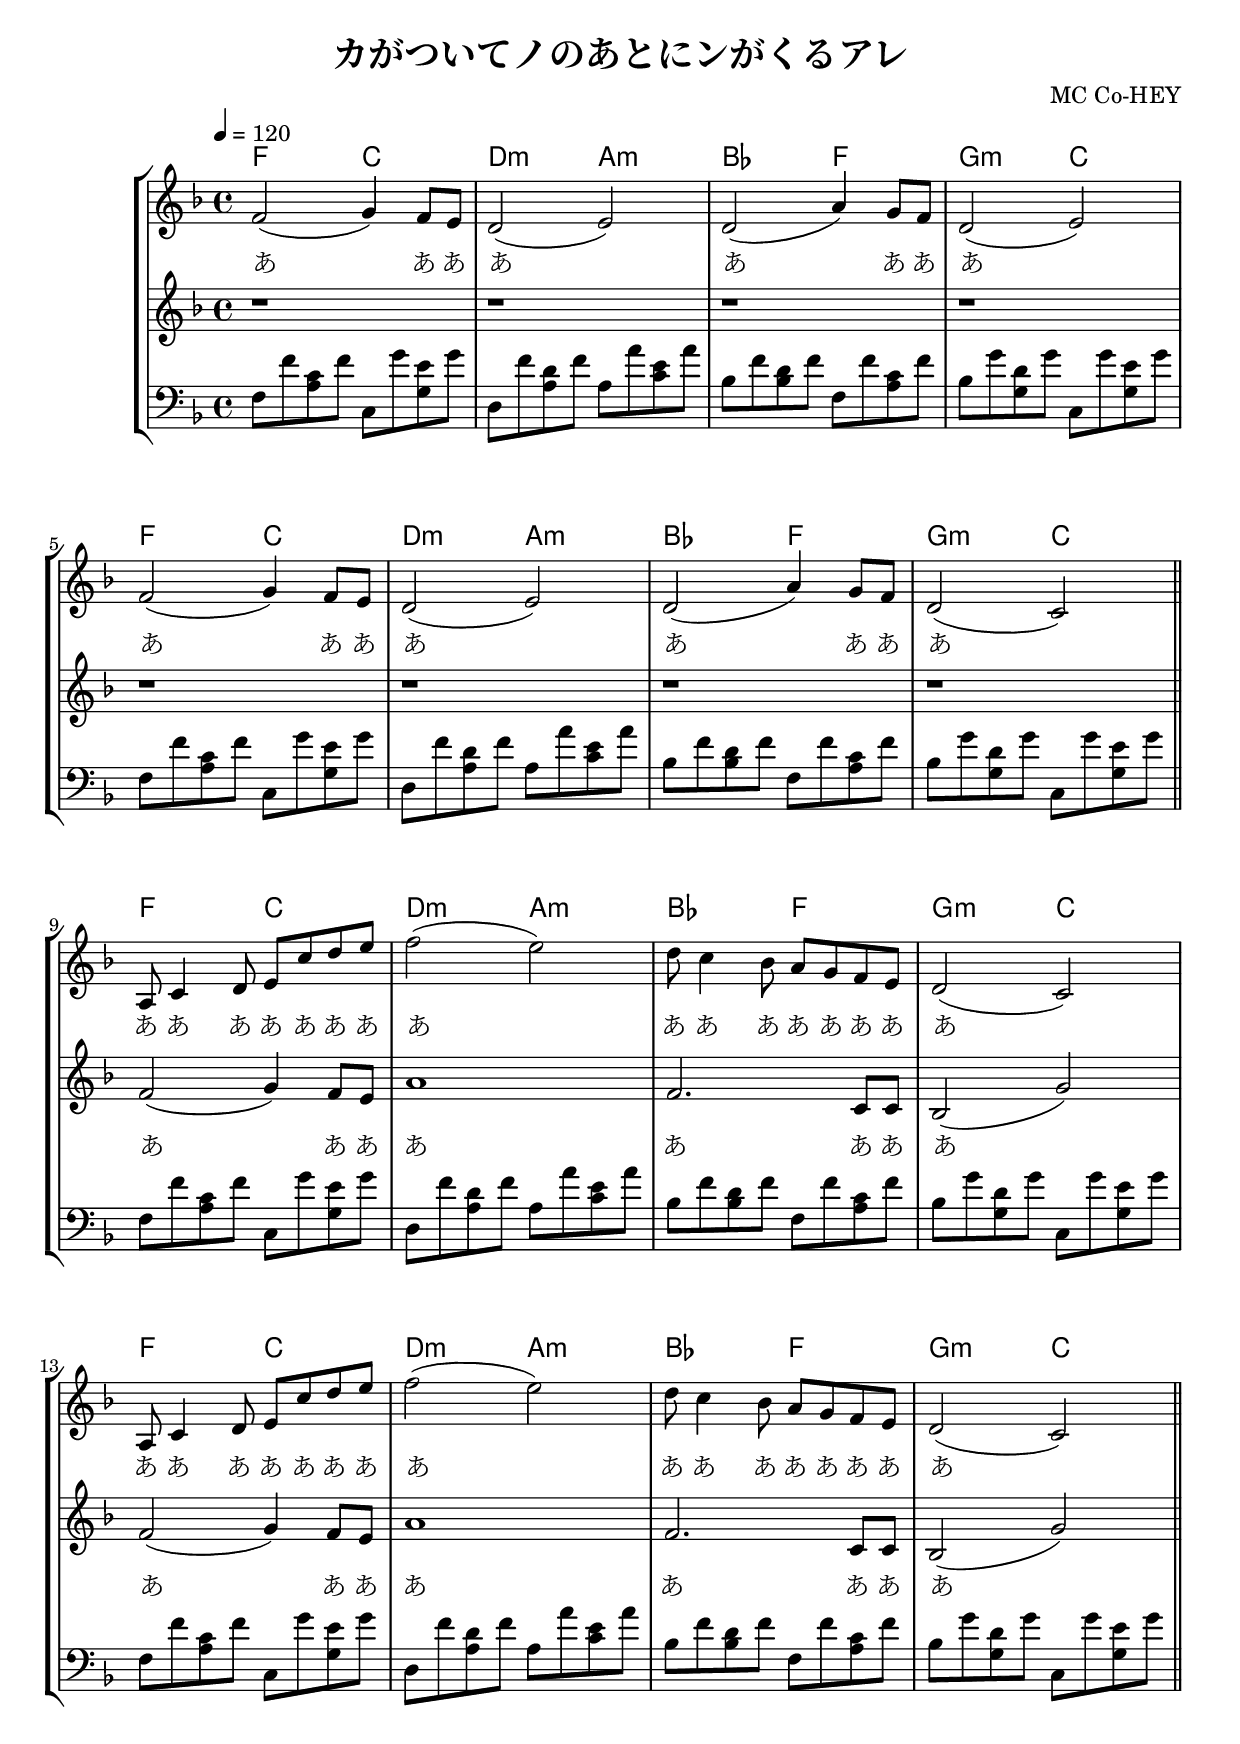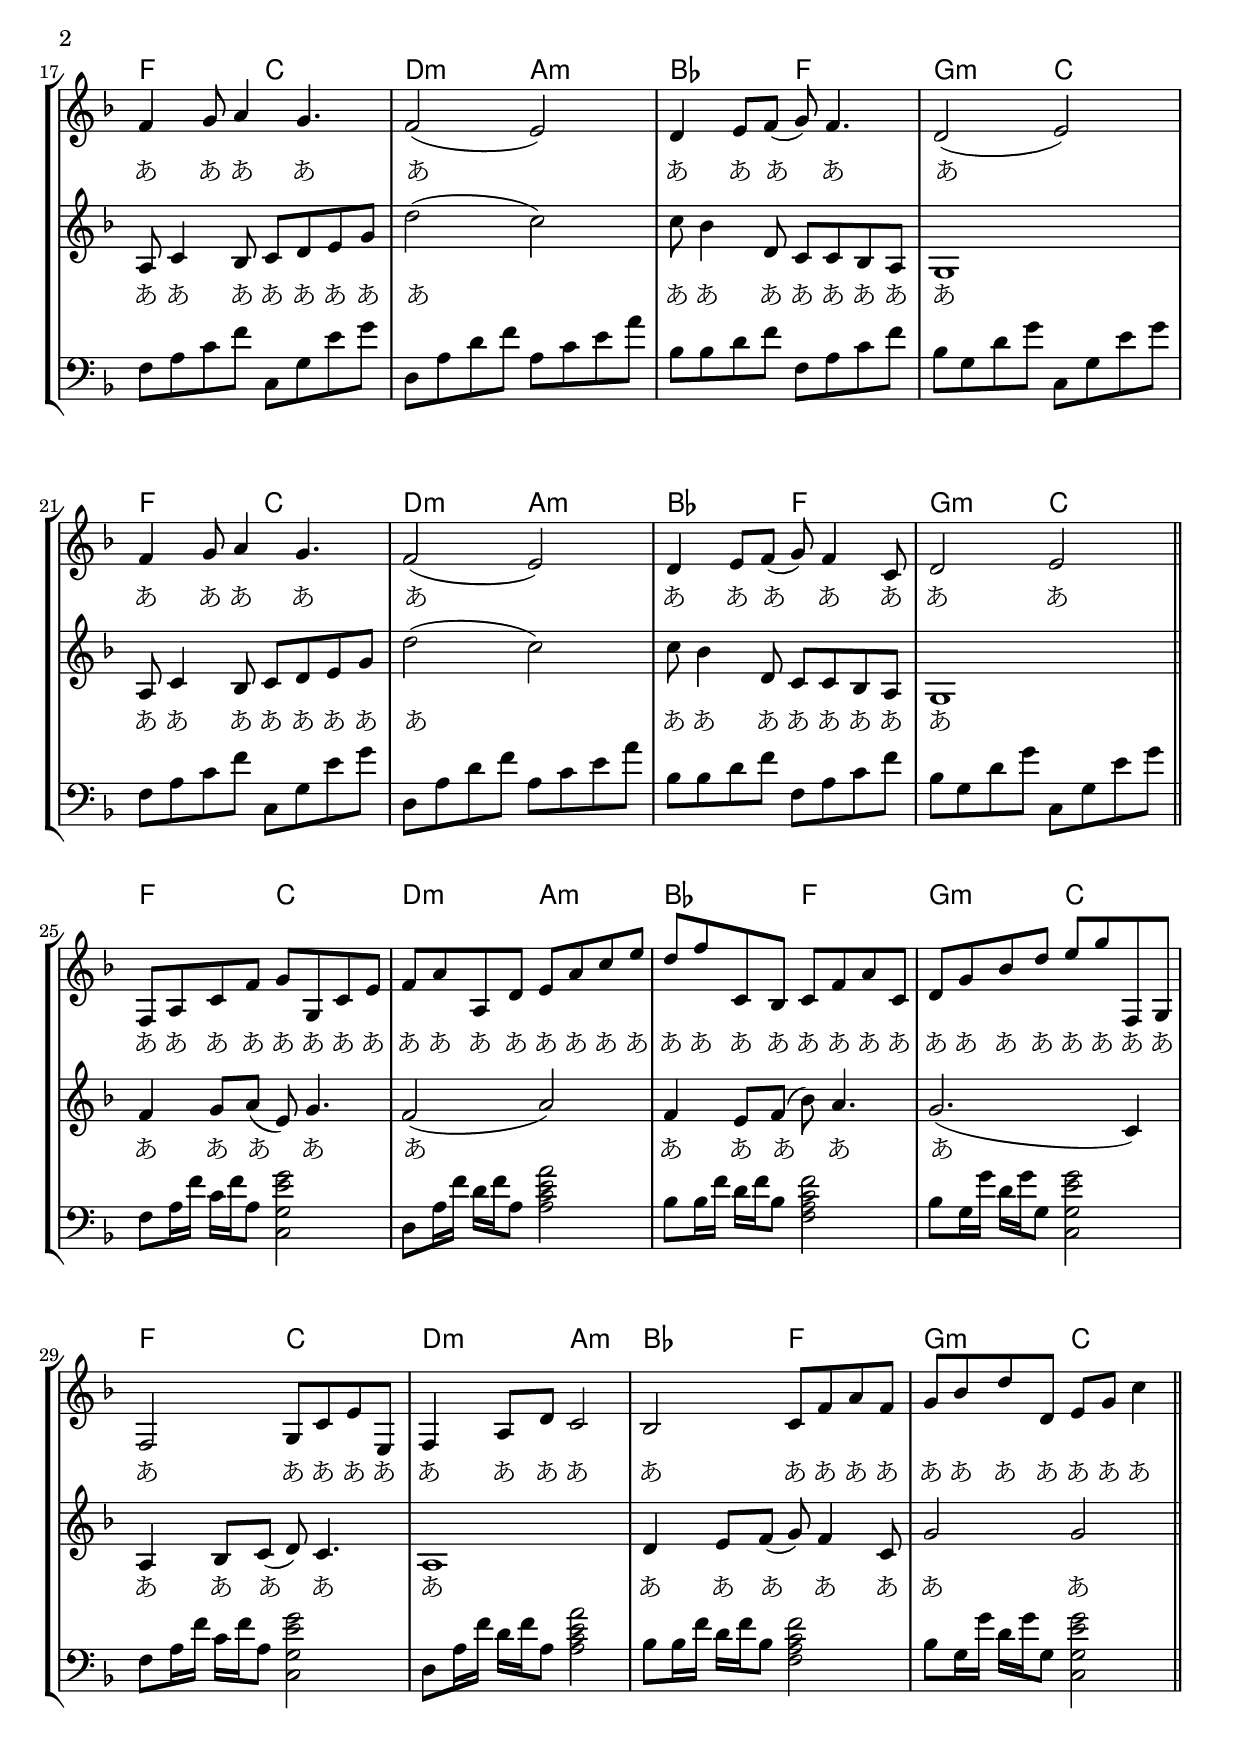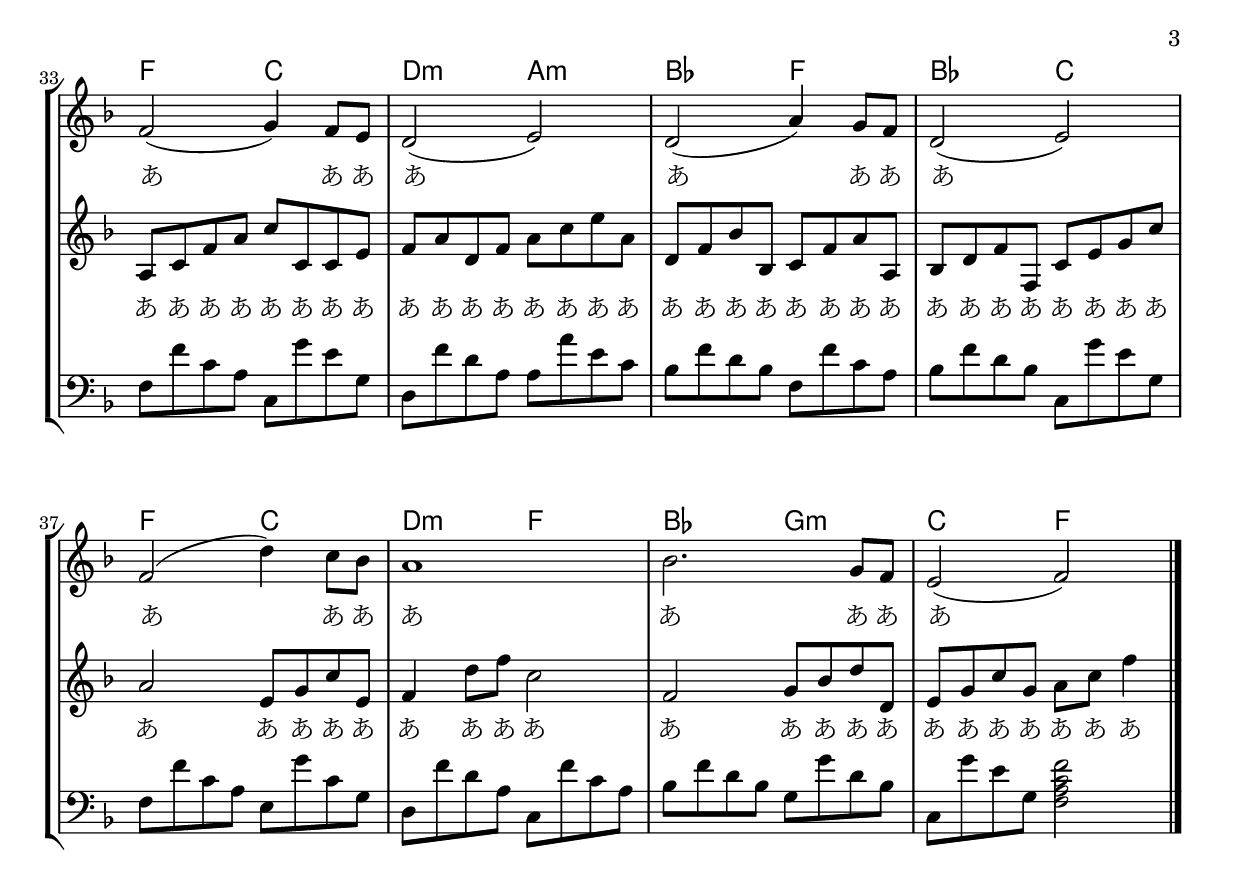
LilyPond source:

\version "2.12.1"

\header {
	title = \markup {カがついてノのあとにンがくるアレ}
	composer = \markup \center-column {"MC Co-HEY"}
}

harmony = \chordmode {
	f2 c d:m a:m bes f g:m c f c d:m a:m bes f g:m c 

	f c d:m a:m bes f g:m c f c d:m a:m bes f g:m c 

	f c d:m a:m bes f g:m c f c d:m a:m bes f g:m c 

	f c d:m a:m bes f g:m c f c d:m a:m bes f g:m c 

	f c d:m a:m bes f bes c f c d:m f bes g:m c f 
}

melody = {
	\set Staff.midiInstrument = #"String Ensemble 1"
		\key f \major
	\tempo 4 = 120
f'2  (g'4)  f'8  e'8 
	d'2  (e'2) 
	d'2  (a'4)  g'8  f'8 
	d'2  (e'2) 
	f'2  (g'4)  f'8  e'8 
	d'2  (e'2) 
	d'2  (a'4)  g'8  f'8 
	d'2  (c'2)
	\set Staff.midiInstrument = #"String Ensemble 1"
	a8  c'4  d'8  e'8  c''8  d''8  e''8 
	f''2  (e''2) 
	d''8  c''4  bes'8  a'8  g'8  f'8  e'8 
	d'2  (c'2) 
	a8  c'4  d'8  e'8  c''8  d''8  e''8 
	f''2  (e''2) 
	d''8  c''4  bes'8  a'8  g'8  f'8  e'8 
	d'2  (c'2)
	\set Staff.midiInstrument = #"String Ensemble 1"
	f'4  g'8  a'4  g'4. 
	f'2  (e'2) 
	d'4  e'8  f'8  (g'8)  f'4. 
	d'2  (e'2) 
	f'4  g'8  a'4  g'4. 
	f'2  (e'2) 
	d'4  e'8  f'8  (g'8)  f'4  c'8 
	d'2  e'2
	\set Staff.midiInstrument = #"String Ensemble 1"
	f8  a8  c'8  f'8  g'8  g8  c'8  e'8 
	f'8  a'8  a8  d'8  e'8  a'8  c''8  e''8 
	d''8  f''8  c'8  bes8  c'8  f'8  a'8  c'8 
	d'8  g'8  bes'8  d''8  e''8  g''8  f8  g8 
	f2  g8  c'8  e'8  e8 
	f4  a8  d'8  c'2 
	bes2  c'8  f'8  a'8  f'8 
	g'8  bes'8  d''8  d'8  e'8  g'8  c''4
	\set Staff.midiInstrument = #"String Ensemble 1"
	f'2  (g'4)  f'8  e'8 
	d'2  (e'2) 
	d'2  (a'4)  g'8  f'8 
	d'2  (e'2) 
	f'2  (d''4)  c''8  bes'8 
	a'1 
	bes'2.  g'8  f'8 
	e'2  (f'2)
	\bar "|."
}

words = \lyricmode {
	あ  あ  あ  あ  あ  あ  あ  あ  あ  あ  あ  あ  あ  あ  あ  あ  
	あ  あ  あ  あ  あ  あ  あ  あ  あ  あ  あ  あ  あ  あ  あ  あ  あ  あ  あ  あ  あ  あ  あ  あ  あ  あ  あ  あ  あ  あ  あ  あ  
	あ  あ  あ  あ  あ  あ  あ  あ  あ  あ  あ  あ  あ  あ  あ  あ  あ  あ  あ  あ  あ  あ  
	あ  あ  あ  あ  あ  あ  あ  あ  あ  あ  あ  あ  あ  あ  あ  あ  あ  あ  あ  あ  あ  あ  あ  あ  あ  あ  あ  あ  あ  あ  あ  あ  あ  あ  あ  あ  あ  あ  あ  あ  あ  あ  あ  あ  あ  あ  あ  あ  あ  あ  あ  あ  あ  
	あ  あ  あ  あ  あ  あ  あ  あ  あ  あ  あ  あ  あ  あ  あ  あ  
}

secondmelody = {
	\set Staff.midiInstrument = #"Recorder"
		\key f \major
	\tempo 4 = 120
r1 
	r1
	r1 r1 r1 r1 r1 r1 	\set Staff.midiInstrument = #"Recorder"
	f'2  (g'4)  f'8  e'8 
	a'1 
	f'2.  c'8  c'8 
	bes2  (g'2) 
	f'2  (g'4)  f'8  e'8 
	a'1 
	f'2.  c'8  c'8 
	bes2  (g'2)
	\set Staff.midiInstrument = #"Recorder"
	a8  c'4  bes8  c'8  d'8  e'8  g'8 
	d''2  (c''2) 
	c''8  bes'4  d'8  c'8  c'8  bes8  a8 
	g1 
	a8  c'4  bes8  c'8  d'8  e'8  g'8 
	d''2  (c''2) 
	c''8  bes'4  d'8  c'8  c'8  bes8  a8 
	g1
	\set Staff.midiInstrument = #"Recorder"
	f'4  g'8  a'8  (e'8)  g'4. 
	f'2  (a'2) 
	f'4  e'8  f'8  (bes'8)  a'4. 
	g'2.  (c'4) 
	a4  bes8  c'8  (d'8)  c'4. 
	a1 
	d'4  e'8  f'8  (g'8)  f'4  c'8 
	g'2  g'2
	\set Staff.midiInstrument = #"Recorder"
	a8  c'8  f'8  a'8  c''8  c'8  c'8  e'8 
	f'8  a'8  d'8  f'8  a'8  c''8  e''8  a'8 
	d'8  f'8  bes'8  bes8  c'8  f'8  a'8  a8 
	bes8  d'8  f'8  f8  c'8  e'8  g'8  c''8 
	a'2  e'8  g'8  c''8  e'8 
	f'4  d''8  f''8  c''2 
	f'2  g'8  bes'8  d''8  d'8 
	e'8  g'8  c''8  g'8  a'8  c''8  f''4
	\bar "|."
}

secondwords = \lyricmode {
	
	あ  あ  あ  あ  あ  あ  あ  あ  あ  あ  あ  あ  あ  あ  あ  あ  
	あ  あ  あ  あ  あ  あ  あ  あ  あ  あ  あ  あ  あ  あ  あ  あ  あ  あ  あ  あ  あ  あ  あ  あ  あ  あ  あ  あ  あ  あ  あ  あ  
	あ  あ  あ  あ  あ  あ  あ  あ  あ  あ  あ  あ  あ  あ  あ  あ  あ  あ  あ  あ  あ  あ  
	あ  あ  あ  あ  あ  あ  あ  あ  あ  あ  あ  あ  あ  あ  あ  あ  あ  あ  あ  あ  あ  あ  あ  あ  あ  あ  あ  あ  あ  あ  あ  あ  あ  あ  あ  あ  あ  あ  あ  あ  あ  あ  あ  あ  あ  あ  あ  あ  あ  あ  あ  あ  あ  
}

tempochange = {
	\tempo 4 = 120
	r1 | r1 | r1 | r1 | r1 | r1 | r1 | r1 \bar "||"
	\tempo 4 = 120
	r1 | r1 | r1 | r1 | r1 | r1 | r1 | r1 \bar "||"
	\tempo 4 = 120
	r1 | r1 | r1 | r1 | r1 | r1 | r1 | r1 \bar "||"
	\tempo 4 = 120
	r1 | r1 | r1 | r1 | r1 | r1 | r1 | r1 \bar "||"
	\tempo 4 = 120
	r1 | r1 | r1 | r1 | r1 | r1 | r1 | r1 \bar "|."
}

mainacc = {
	\clef bass
	\set Staff.midiInstrument = #"Electric Guitar (clean)"
	\key f \major
	\tempo 4 = 120
	f8 f' <a c'> f'
	c8 g' <g e'> g'
	d8 f' <a d'> f'
	a8 a' <c' e'> a'
	bes8 f' <bes d'> f'
	f8 f' <a c'> f'
	bes8 g' <g d'> g'
	c8 g' <g e'> g'
	f8 f' <a c'> f'
	c8 g' <g e'> g'
	d8 f' <a d'> f'
	a8 a' <c' e'> a'
	bes8 f' <bes d'> f'
	f8 f' <a c'> f'
	bes8 g' <g d'> g'
	c8 g' <g e'> g'
	\bar "||"

	\set Staff.midiInstrument = #"Electric Guitar (clean)"
	f8 f' <a c'> f'
	c8 g' <g e'> g'
	d8 f' <a d'> f'
	a8 a' <c' e'> a'
	bes8 f' <bes d'> f'
	f8 f' <a c'> f'
	bes8 g' <g d'> g'
	c8 g' <g e'> g'
	f8 f' <a c'> f'
	c8 g' <g e'> g'
	d8 f' <a d'> f'
	a8 a' <c' e'> a'
	bes8 f' <bes d'> f'
	f8 f' <a c'> f'
	bes8 g' <g d'> g'
	c8 g' <g e'> g'
	\bar "||"

	\set Staff.midiInstrument = #"Electric Guitar (clean)"
	f8 a8 c'8 f'8
	c8 g8 e'8 g'8
	d8 a8 d'8 f'8
	a8 c'8 e'8 a'8
	bes8 bes8 d'8 f'8
	f8 a8 c'8 f'8
	bes8 g8 d'8 g'8
	c8 g8 e'8 g'8
	f8 a8 c'8 f'8
	c8 g8 e'8 g'8
	d8 a8 d'8 f'8
	a8 c'8 e'8 a'8
	bes8 bes8 d'8 f'8
	f8 a8 c'8 f'8
	bes8 g8 d'8 g'8
	c8 g8 e'8 g'8
	\bar "||"

	\set Staff.midiInstrument = #"Electric Guitar (clean)"
	f8 a16 f' c' f' a8
	<c g e' g'>2
	d8 a16 f' d' f' a8
	<a c' e' a'>2
	bes8 bes16 f' d' f' bes8
	<f a c' f'>2
	bes8 g16 g' d' g' g8
	<c g e' g'>2
	f8 a16 f' c' f' a8
	<c g e' g'>2
	d8 a16 f' d' f' a8
	<a c' e' a'>2
	bes8 bes16 f' d' f' bes8
	<f a c' f'>2
	bes8 g16 g' d' g' g8
	<c g e' g'>2
	\bar "||"

	\set Staff.midiInstrument = #"Electric Guitar (clean)"
	f8 f' c' a
	c8 g' e' g
	d8 f' d' a
	a8 a' e' c'
	bes8 f' d' bes
	f8 f' c' a
	bes8 f' d' bes
	c8 g' e' g
	f8 f' c' a
	e8 g' c' g
	d8 f' d' a
	c8 f' c' a
	bes8 f' d' bes
	g8 g' d' bes
	c8 g' e' g
	<f a c' f'>2
	\bar "|."
}

subacc = {
	\clef bass
	\set Staff.midiInstrument = #"Contrabass"
	\key f \major
	\tempo 4 = 120
	f4 r4
	c4 r4
	d4 r4
	a4 r4
	bes4 r4
	f4 r4
	bes4 r4
	c4 r4
	f4 r4
	c4 r4
	d4 r4
	a4 r4
	bes4 r4
	f4 r4
	bes4 r4
	c4 r4
	\bar "||"

	\set Staff.midiInstrument = #"Contrabass"
	f4 r4
	c4 r4
	d4 r4
	a4 r4
	bes4 r4
	f4 r4
	bes4 r4
	c4 r4
	f4 r4
	c4 r4
	d4 r4
	a4 r4
	bes4 r4
	f4 r4
	bes4 r4
	c4 r4
	\bar "||"

	\set Staff.midiInstrument = #"Contrabass"
	f4 r4
	c4 r4
	d4 r4
	a4 r4
	bes4 r4
	f4 r4
	bes4 r4
	c4 r4
	f4 r4
	c4 r4
	d4 r4
	a4 r4
	bes4 r4
	f4 r4
	bes4 r4
	c4 r4
	\bar "||"

	\set Staff.midiInstrument = #"Contrabass"
	f8 f8 f8 f8
	c8 c8 c8 c8
	d8 d8 d8 d8
	a8 a8 a8 a8
	bes8 bes8 bes8 bes8
	f8 f8 f8 f8
	bes8 bes8 bes8 bes8
	c8 c8 c8 c8
	f8 f8 f8 f8
	c8 c8 c8 c8
	d8 d8 d8 d8
	a8 a8 a8 a8
	bes8 bes8 bes8 bes8
	f8 f8 f8 f8
	bes8 bes8 bes8 bes8
	c8 c8 c8 c8
	\bar "||"

	\set Staff.midiInstrument = #"Contrabass"
	f4 r4
	c4 r4
	d4 r4
	a4 r4
	bes4 r4
	f4 r4
	bes4 r4
	c4 r4
	f4 r4
	e4 r4
	d4 r4
	c4 r4
	bes4 r4
	g4 r4
	c4 r4
	f2
	\bar "|."
}

percA = {
	\drummode {
	r1 |r1 |r1 |r1 |r1 |r1 |r1 |r1 \bar "||"
	r1 |r1 |r1 |r1 |r1 |r1 |r1 |r1 \bar "||"
	r1 |r1 |r1 |r1 |r1 |r1 |r1 |r1 \bar "||"
	r1 |r1 |r1 |r1 |r1 |r1 |r1 |r1 \bar "||"
	r1 |r1 |r1 |r1 |r1 |r1 |r1 |r1 \bar "|."
	}
}

percB = {
	\drummode {
	r1 |r1 |r1 |r1 |r1 |r1 |r1 |r1 \bar "||"
	r1 |r1 |r1 |r1 |r1 |r1 |r1 |r1 \bar "||"
	r1 |r1 |r1 |r1 |r1 |r1 |r1 |r1 \bar "||"
	r1 |r1 |r1 |r1 |r1 |r1 |r1 |r1 \bar "||"
	r1 |r1 |r1 |r1 |r1 |r1 |r1 |r1 \bar "|."
	}
}

percC = {
	\drummode {
	r1 |r1 |r1 |r1 |r1 |r1 |r1 |r1 \bar "||"
	r1 |r1 |r1 |r1 |r1 |r1 |r1 |r1 \bar "||"
	r1 |r1 |r1 |r1 |r1 |r1 |r1 |r1 \bar "||"
	r1 |r1 |r1 |r1 |r1 |r1 |r1 |r1 \bar "||"
	r1 |r1 |r1 |r1 |r1 |r1 |r1 |r1 \bar "|."
	}
}

percD = {
	\drummode {
	r1 |r1 |r1 |r1 |r1 |r1 |r1 |r1 \bar "||"
	r1 |r1 |r1 |r1 |r1 |r1 |r1 |r1 \bar "||"
	r1 |r1 |r1 |r1 |r1 |r1 |r1 |r1 \bar "||"
	r1 |r1 |r1 |r1 |r1 |r1 |r1 |r1 \bar "||"
	r1 |r1 |r1 |r1 |r1 |r1 |r1 |r1 \bar "|."
	}
}

percE = {
	\drummode {
	r1 |r1 |r1 |r1 |r1 |r1 |r1 |r1 \bar "||"
	r1 |r1 |r1 |r1 |r1 |r1 |r1 |r1 \bar "||"
	r1 |r1 |r1 |r1 |r1 |r1 |r1 |r1 \bar "||"
	r1 |r1 |r1 |r1 |r1 |r1 |r1 |r1 \bar "||"
	r1 |r1 |r1 |r1 |r1 |r1 |r1 |r1 \bar "|."
	}
}

\score {
	<<
		\new StaffGroup <<
			\new ChordNames {\harmony}
			\new Voice = "melody" {\melody}
			\new Lyrics \lyricsto "melody" \words
			\new Voice = "secondmelody" {\secondmelody}
			\new Lyrics \lyricsto "secondmelody" \secondwords
			\new Staff = "mainacc" {\mainacc}
		>>
	>>
	\layout { }
}
